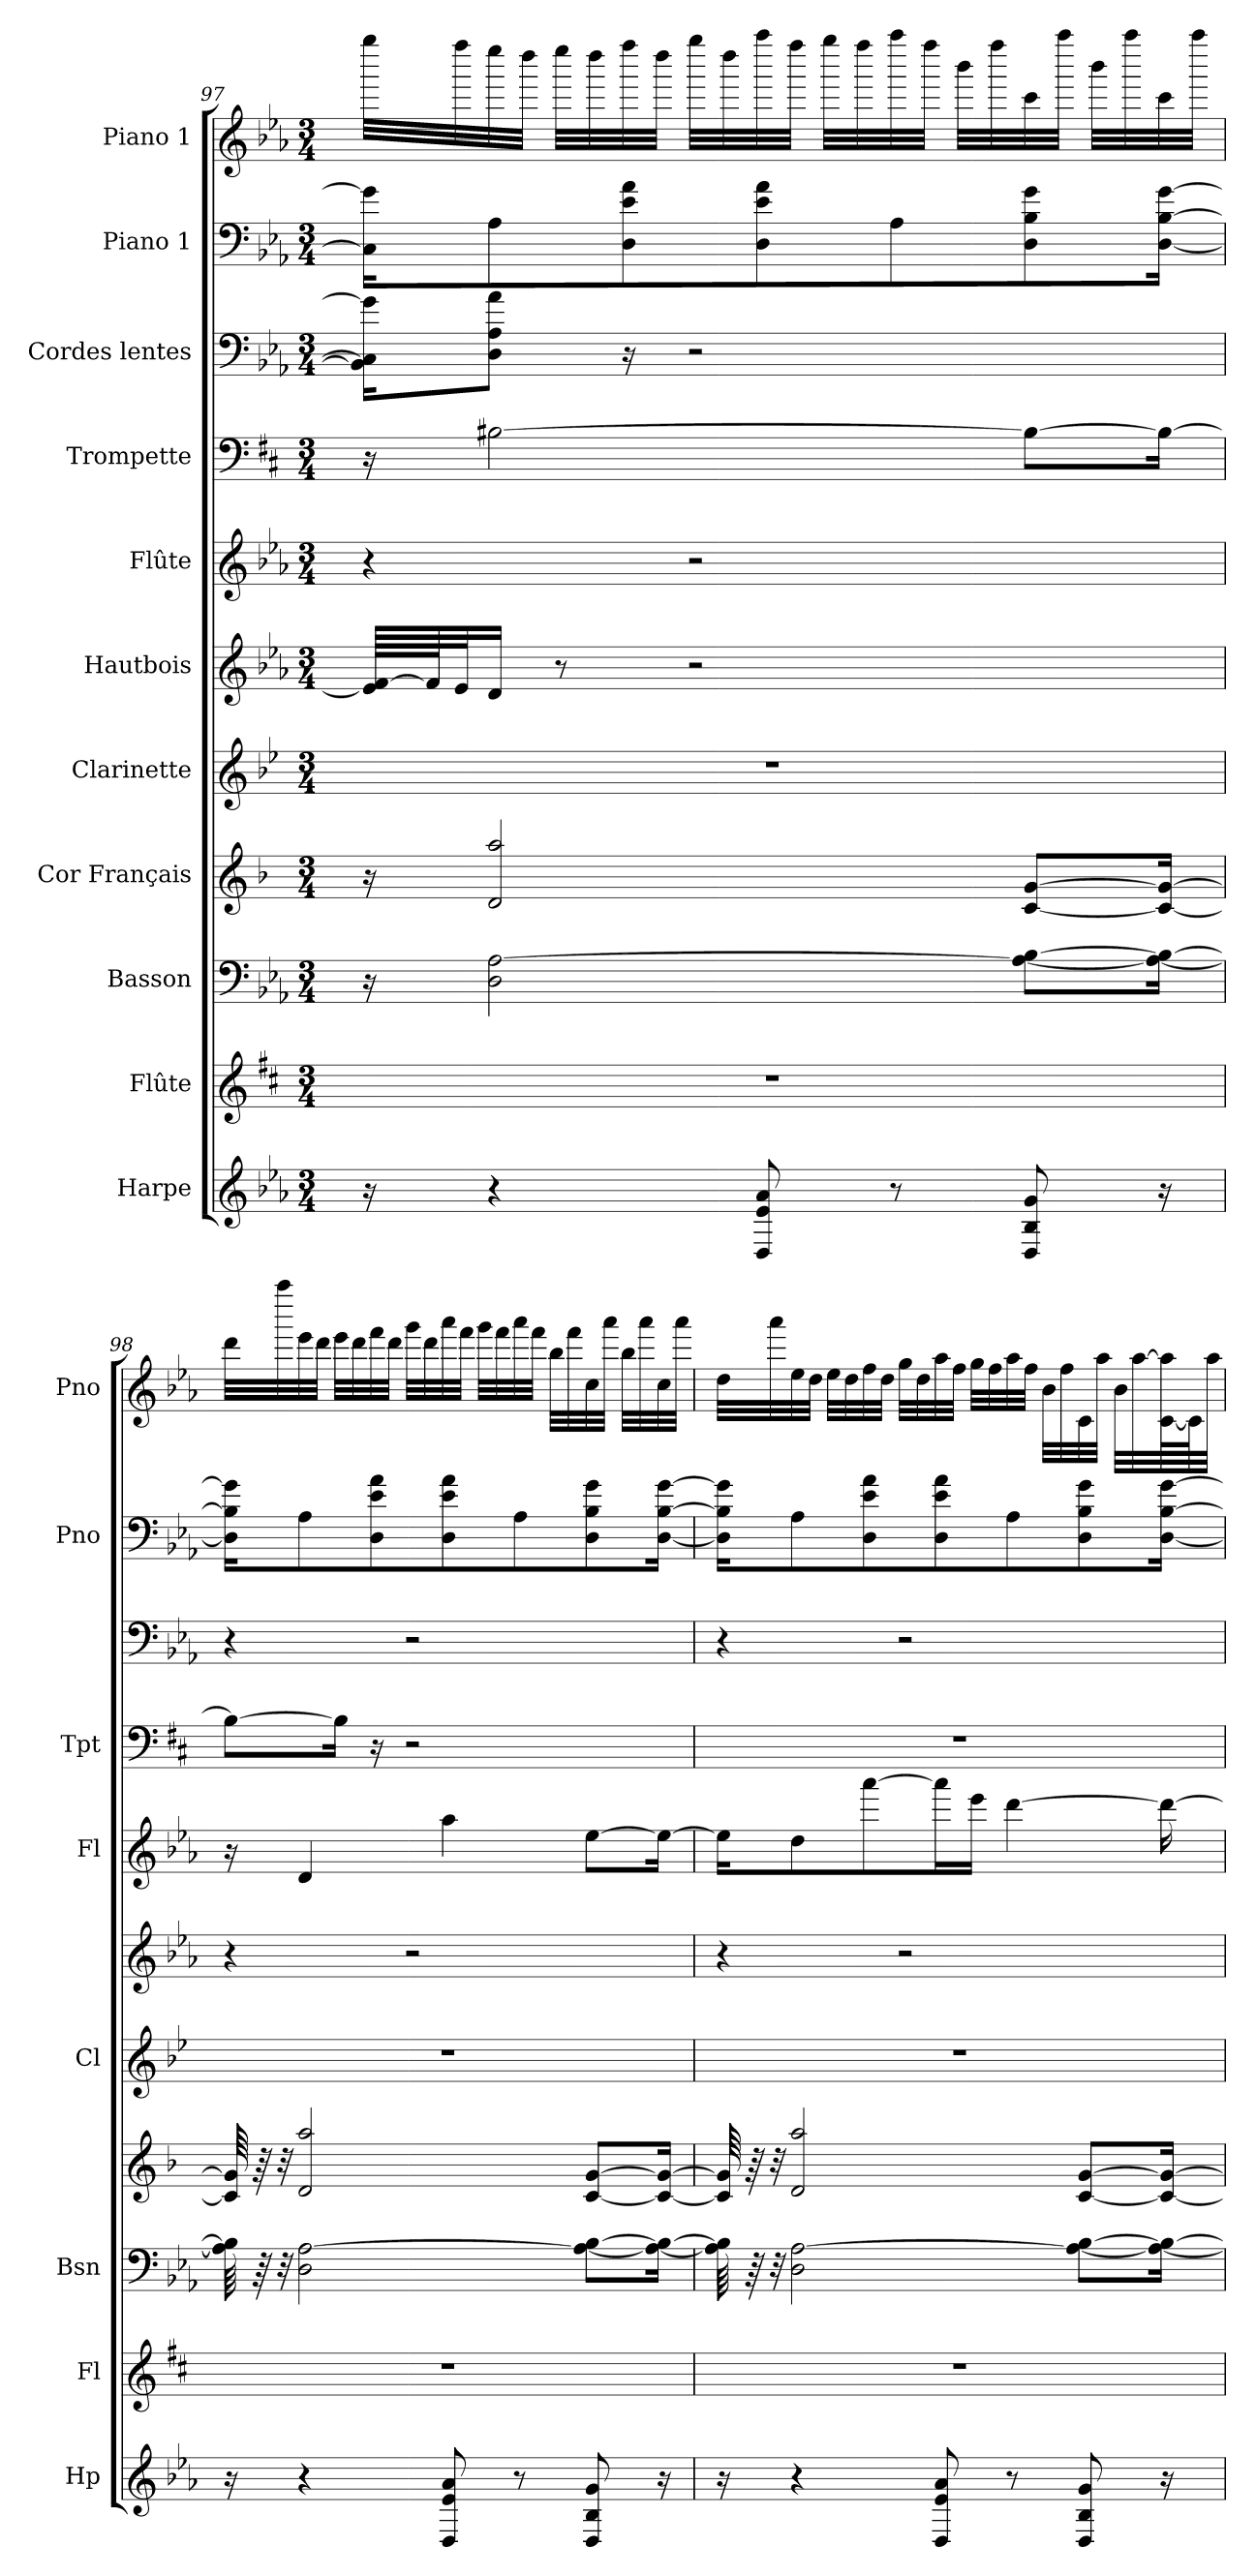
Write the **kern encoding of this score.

**kern	**kern	**kern	**kern	**kern	**kern	**kern	**kern	**kern	**kern	**kern
*part11	*part10	*part9	*part8	*part7	*part6	*part5	*part4	*part3	*part2	*part1
*staff11	*staff10	*staff9	*staff8	*staff7	*staff6	*staff5	*staff4	*staff3	*staff2	*staff1
*I"Harpe	*I"Flûte	*I"Basson	*I"Cor Français	*I"Clarinette	*I"Hautbois	*I"Flûte	*I"Trompette	*I"Cordes lentes	*I"Piano 1	*I"Piano 1
*I'Hp	*I'Fl	*I'Bsn	*	*I'Cl	*	*I'Fl	*I'Tpt	*	*I'Pno	*I'Pno
!!LO:PB:g=z
*clefG2	*clefG2	*clefF4	*clefG2	*clefG2	*clefG2	*clefG2	*clefF4	*clefF4	*clefF4	*clefG2
*	*	*	*ITrd4c7	*ITrd1c2	*	*	*ITrd1c2	*	*	*
*k[b-e-a-]	*k[f#c#]	*k[b-e-a-]	*k[b-e-]	*k[b-e-a-d-]	*k[b-e-a-]	*k[b-e-a-]	*k[]	*k[b-e-a-]	*k[b-e-a-]	*k[b-e-a-]
*E-:	*D:	*E-:	*B-:	*A-:	*E-:	*E-:	*C:	*E-:	*E-:	*E-:
*M3/4	*M3/4	*M3/4	*M3/4	*M3/4	*M3/4	*M3/4	*M3/4	*M3/4	*M3/4	*M3/4
=97	=97	=97	=97	=97	=97	=97	=97	=97	=97	=97
16r	2.r	16r	16r	2.r	64e-/] [64f/LLLL	4r	16r	16BB-\] 16C\] 16g\]KL	16C\] 16g\]KL	32gggg\LLL
.	.	.	.	.	64f/J]	.	.	.	.	.
.	.	.	.	.	32e-/J	.	.	.	.	32ffff\
4r	.	2D\ [2A-\	2G/ 2dd/	.	16d/JJ	.	[2A#X\	8D\ 8A-\ 8a-\J	8A-\	32eeee-\
.	.	.	.	.	.	.	.	.	.	32dddd\JJJ
.	.	.	.	.	8r	.	.	.	.	32eeee-\LLL
.	.	.	.	.	.	.	.	.	.	32dddd\
.	.	.	.	.	.	.	.	16r	8D\ 8e-\ 8a-\	32ffff\
.	.	.	.	.	.	.	.	.	.	32dddd\JJJ
.	.	.	.	.	2r	2r	.	2r	.	32gggg\LLL
.	.	.	.	.	.	.	.	.	.	32dddd\
8D/ 8e-/ 8a-/	.	.	.	.	.	.	.	.	8D\ 8e-\ 8a-\	32aaaa-\
.	.	.	.	.	.	.	.	.	.	32ffff\JJJ
.	.	.	.	.	.	.	.	.	.	32gggg\LLL
.	.	.	.	.	.	.	.	.	.	32ffff\
8r	.	.	.	.	.	.	.	.	8A-\	32aaaa-\
.	.	.	.	.	.	.	.	.	.	32ffff\JJJ
.	.	.	.	.	.	.	.	.	.	32bbb-\LLL
.	.	.	.	.	.	.	.	.	.	32ffff\
8D/ 8B-/ 8g/	.	8A-\_ [8B-\L	[8F/ [8c/L	.	.	.	8A#\L_	.	8D\ 8B-\ 8g\	32ccc\
.	.	.	.	.	.	.	.	.	.	32aaaa-\JJJ
.	.	.	.	.	.	.	.	.	.	32bbb-\LLL
.	.	.	.	.	.	.	.	.	.	32aaaa-\
16r	.	16A-\_ 16B-\_Jk	16F/_ 16c/_Jk	.	.	.	16A#\Jk_	.	[16D\ [16B-\ [16g\Jk	32ccc\
.	.	.	.	.	.	.	.	.	.	32aaaa-\JJJ
!!LO:PB:g=z
=98	=98	=98	=98	=98	=98	=98	=98	=98	=98	=98
16r	2.r	64A-\] 64B-\]	64F/] 64c/]	2.r	4r	16r	8A#\L_	4r	16D\] 16B-\] 16g\]KL	32ddd\LLL
.	.	64r	64r	.	.	.	.	.	.	.
.	.	32r	32r	.	.	.	.	.	.	32aaaa-\
4r	.	2D\ [2A-\	2G/ 2dd/	.	.	4d/	.	.	8A-\	32eee-\
.	.	.	.	.	.	.	.	.	.	32ddd\JJJ
.	.	.	.	.	.	.	16A#\Jk]	.	.	32eee-\LLL
.	.	.	.	.	.	.	.	.	.	32ddd\
.	.	.	.	.	.	.	16r	.	8D\ 8e-\ 8a-\	32fff\
.	.	.	.	.	.	.	.	.	.	32ddd\JJJ
.	.	.	.	.	2r	.	2r	2r	.	32ggg\LLL
.	.	.	.	.	.	.	.	.	.	32ddd\
8D/ 8e-/ 8a-/	.	.	.	.	.	4aa-\	.	.	8D\ 8e-\ 8a-\	32aaa-\
.	.	.	.	.	.	.	.	.	.	32fff\JJJ
.	.	.	.	.	.	.	.	.	.	32ggg\LLL
.	.	.	.	.	.	.	.	.	.	32fff\
8r	.	.	.	.	.	.	.	.	8A-\	32aaa-\
.	.	.	.	.	.	.	.	.	.	32fff\JJJ
.	.	.	.	.	.	.	.	.	.	32bb-\LLL
.	.	.	.	.	.	.	.	.	.	32fff\
8D/ 8B-/ 8g/	.	8A-\_ [8B-\L	[8F/ [8c/L	.	.	[8ee-\L	.	.	8D\ 8B-\ 8g\	32cc\
.	.	.	.	.	.	.	.	.	.	32aaa-\JJJ
.	.	.	.	.	.	.	.	.	.	32bb-\LLL
.	.	.	.	.	.	.	.	.	.	32aaa-\
16r	.	16A-\_ 16B-\_Jk	16F/_ 16c/_Jk	.	.	16ee-\Jk_	.	.	[16D\ [16B-\ [16g\Jk	32cc\
.	.	.	.	.	.	.	.	.	.	32aaa-\JJJ
!!LO:PB:g=z
=99	=99	=99	=99	=99	=99	=99	=99	=99	=99	=99
16r	2.r	64A-\] 64B-\]	64F/] 64c/]	2.r	4r	16ee-\KL]	2.r	4r	16D\] 16B-\] 16g\]KL	32dd\LLL
.	.	64r	64r	.	.	.	.	.	.	.
.	.	32r	32r	.	.	.	.	.	.	32aaa-\
4r	.	2D\ [2A-\	2G/ 2dd/	.	.	8dd\	.	.	8A-\	32ee-\
.	.	.	.	.	.	.	.	.	.	32dd\JJJ
.	.	.	.	.	.	.	.	.	.	32ee-\LLL
.	.	.	.	.	.	.	.	.	.	32dd\
.	.	.	.	.	.	[8aaa-\	.	.	8D\ 8e-\ 8a-\	32ff\
.	.	.	.	.	.	.	.	.	.	32dd\JJJ
.	.	.	.	.	2r	.	.	2r	.	32gg\LLL
.	.	.	.	.	.	.	.	.	.	32dd\
8D/ 8e-/ 8a-/	.	.	.	.	.	16aaa-\L]	.	.	8D\ 8e-\ 8a-\	32aa-\
.	.	.	.	.	.	.	.	.	.	32ff\JJJ
.	.	.	.	.	.	16eee-\JJ	.	.	.	32gg\LLL
.	.	.	.	.	.	.	.	.	.	32ff\
8r	.	.	.	.	.	[4ddd\	.	.	8A-\	32aa-\
.	.	.	.	.	.	.	.	.	.	32ff\JJJ
.	.	.	.	.	.	.	.	.	.	32b-\LLL
.	.	.	.	.	.	.	.	.	.	32ff\
8D/ 8B-/ 8g/	.	8A-\_ [8B-\L	[8F/ [8c/L	.	.	.	.	.	8D\ 8B-\ 8g\	32c\
.	.	.	.	.	.	.	.	.	.	32aa-\JJJ
.	.	.	.	.	.	.	.	.	.	32b-\LLL
.	.	.	.	.	.	.	.	.	.	[32aa-\
16r	.	16A-\_ 16B-\_Jk	16F/_ 16c/_Jk	.	.	16ddd\_	.	.	[16D\ [16B-\ [16g\Jk	[64c\ 64aa-\]L
.	.	.	.	.	.	.	.	.	.	64c\J]
.	.	.	.	.	.	.	.	.	.	32aa-\JJJ
=	=	=	=	=	=	=	=	=	=	=
*-	*-	*-	*-	*-	*-	*-	*-	*-	*-	*-
